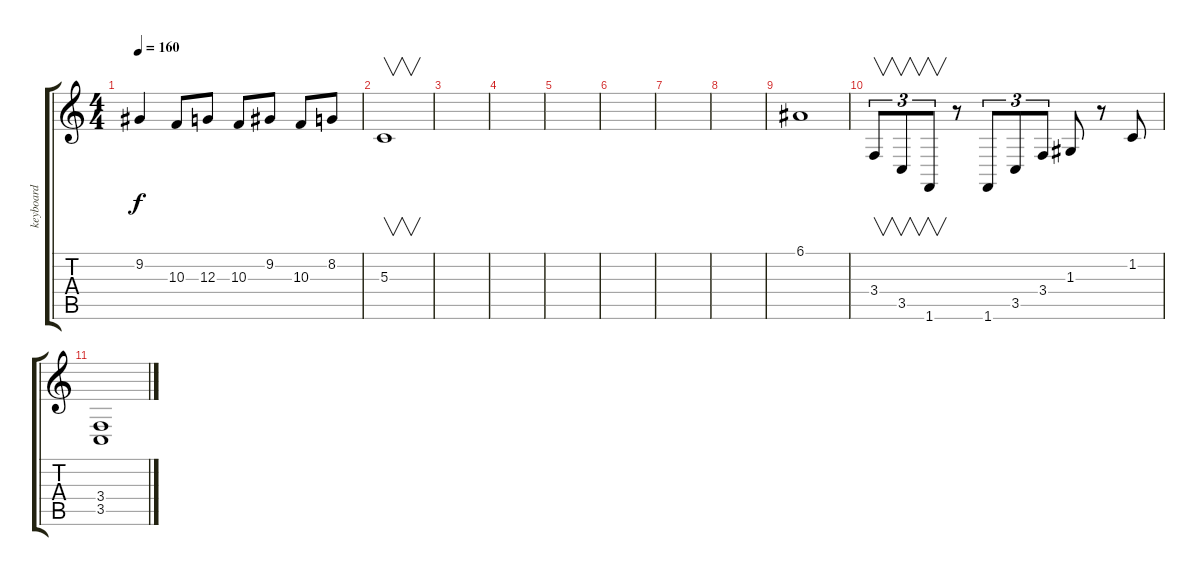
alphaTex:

\track ("keyboard" "keyboard") {instrument electricgrandpiano}
\staff {score tabs}
\tuning (E4 B3 G3 D3 A2 E2) {hide}
\ts (4 4)
\tempo 160
\clef g2
\ks c
9.2.4{dy f} 10.3.8 12.3.8 10.3.8 9.2.8 10.3.8 8.2.8 |
5.3.1{v} |
|
|
|
|
|
|
6.1.1 |
3.4.8{v tu (3 2)} 3.5.8{v tu (3 2)} 1.6.8{v tu (3 2)} r.8 1.6.8{tu (3 2)} 3.5.8{tu (3 2)} 3.4.8{tu (3 2)} 1.3.8 r.8 1.2.8 |
(3.4 3.5).1
